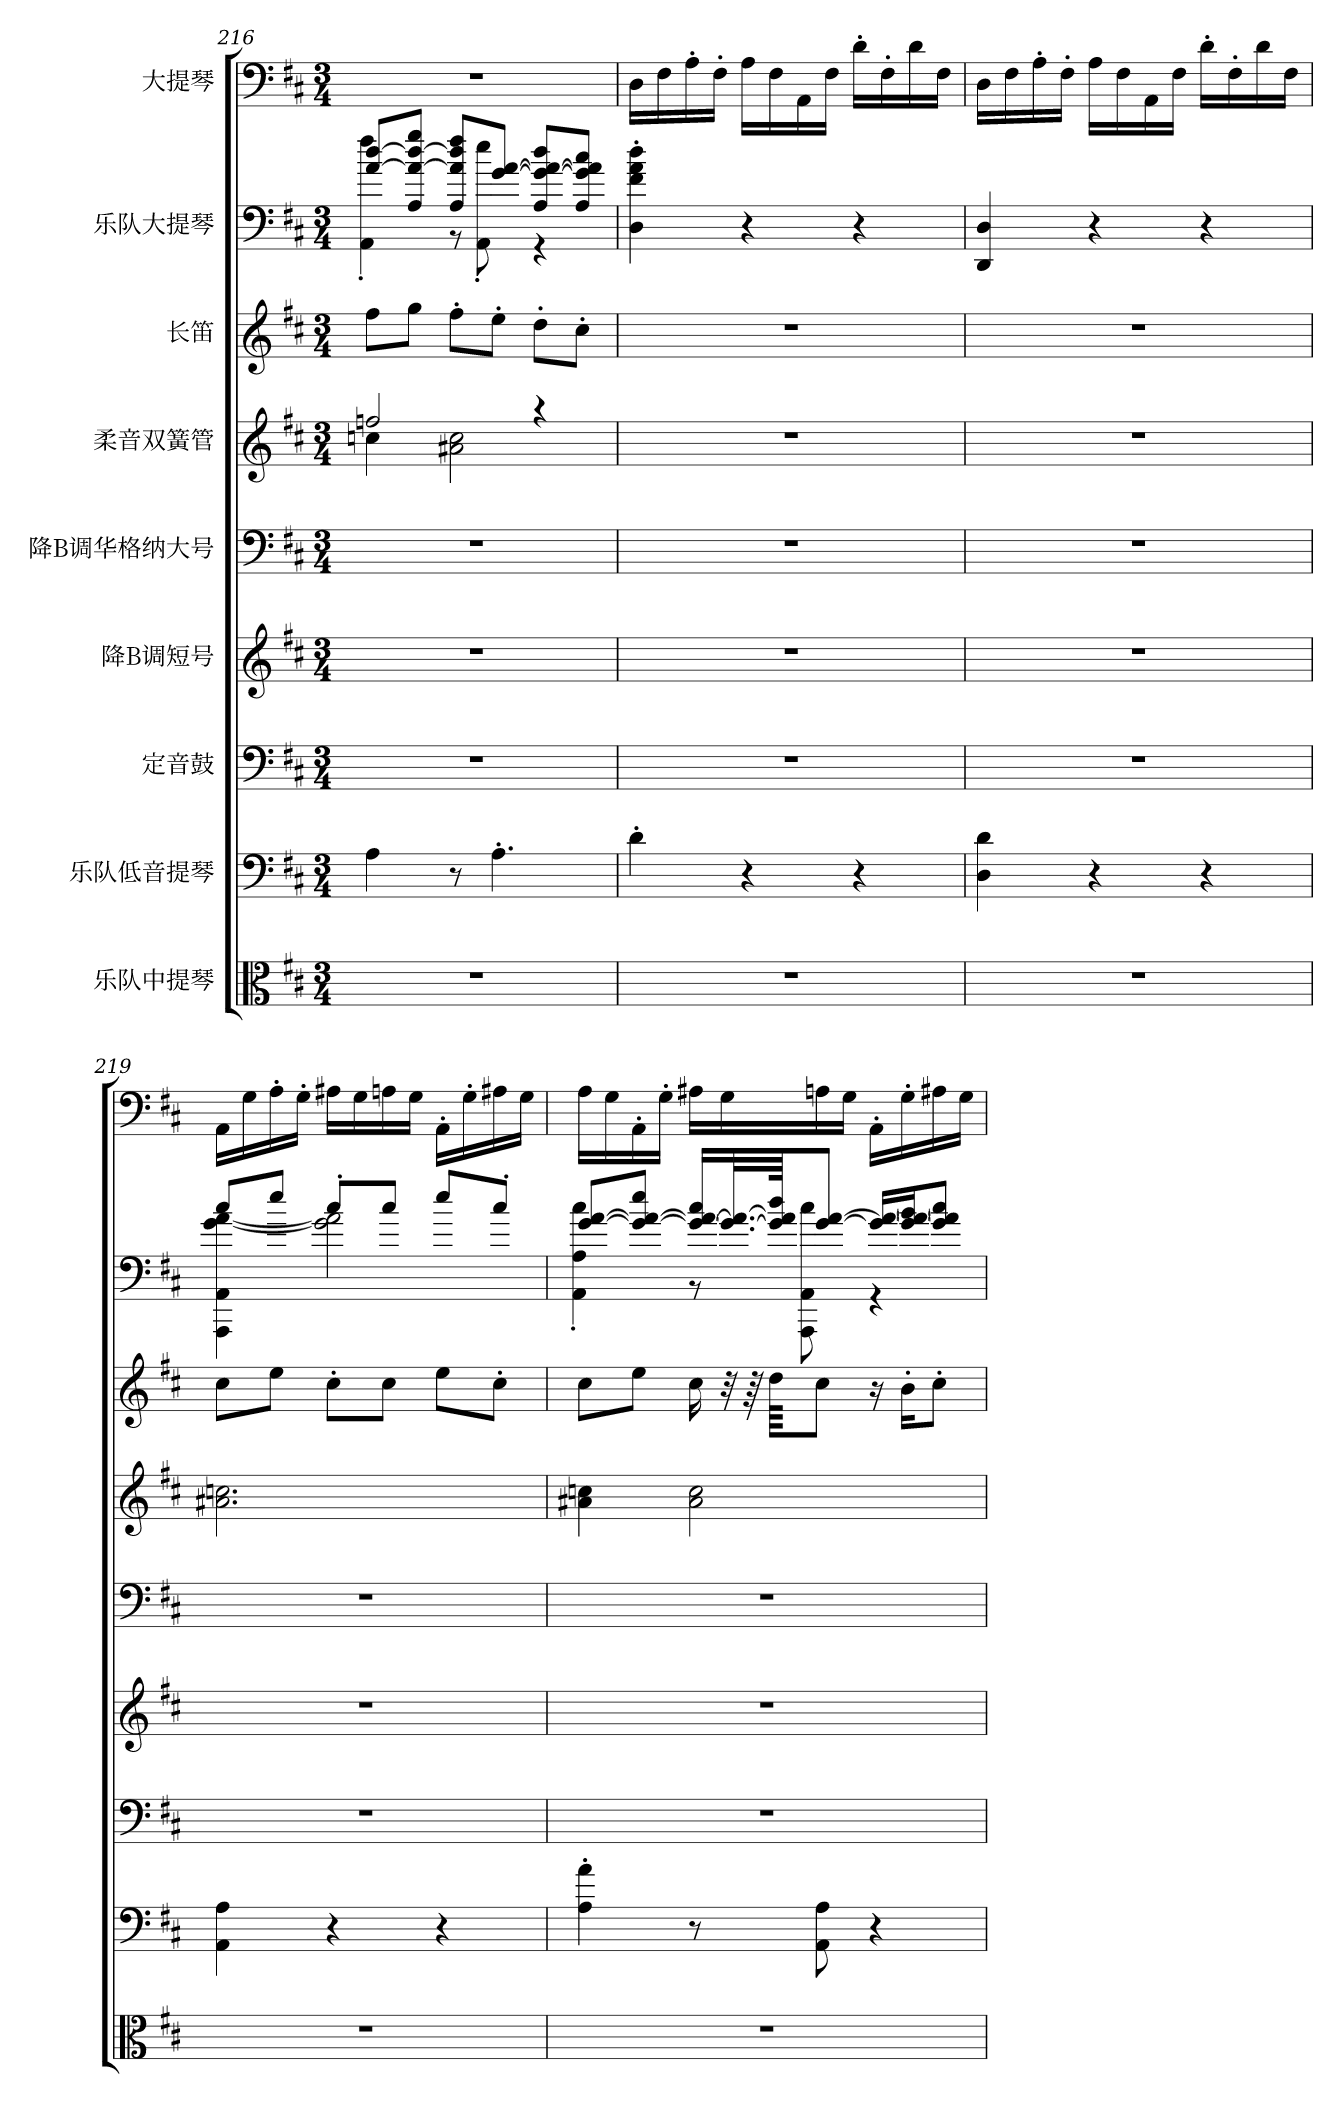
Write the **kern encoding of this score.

**kern	**kern	**kern	**kern	**kern	**kern	**kern	**kern	**kern
*part9	*part8	*part7	*part6	*part5	*part4	*part3	*part2	*part1
*staff9	*staff8	*staff7	*staff6	*staff5	*staff4	*staff3	*staff2	*staff1
*I"乐队中提琴	*I"乐队低音提琴	*I"定音鼓	*I"降B调短号	*I"降B调华格纳大号	*I"柔音双簧管	*I"长笛	*I"乐队大提琴	*I"大提琴
*clefC3	*clefF4	*clefF4	*clefG2	*clefF4	*clefG2	*clefG2	*clefF4	*clefF4
*	*ITrd7c12	*	*ITrd1c2	*ITrd1c2	*ITrd2c3	*	*	*
*k[f#c#]	*k[f#c#]	*k[f#c#]	*k[]	*k[]	*k[f#c#g#d#a#]	*k[f#c#]	*k[f#c#]	*k[f#c#]
*M3/4	*M3/4	*M3/4	*M3/4	*M3/4	*M3/4	*M3/4	*M3/4	*M3/4
=216	=216	=216	=216	=216	=216	=216	=216	=216
*	*	*	*	*	*^	*	*^	*
2.r	4AA\	2.r	2.r	2.r	2ddn/	4an\	8ff#\L	[8a/ [8dd/L	4AA\' 4ff#\'	2.r
.	.	.	.	.	.	.	8gg\J	8A/ 8a/_ 8dd/_ 8gg/J	.	.
.	8r	.	.	.	.	2f##X\ 2a\	8ff#'\L	8A/ 8a/] 8dd/] 8ff#/L	8r	.
.	4.AA'\	.	.	.	.	.	8ee'\J	[8g/ [8a/J	8AA\' 8ee\'	.
.	.	.	.	.	4r	.	8dd'\L	8A/ 8g/_ 8a/_ 8dd/L	4r	.
.	.	.	.	.	.	.	8cc#'\J	8A/ 8g/] 8a/] 8cc#/J	.	.
*	*	*	*	*	*v	*v	*	*v	*v	*
!!LO:PB:g=z
=217	=217	=217	=217	=217	=217	=217	=217	=217
2.r	4D'\	2.r	2.r	2.r	2.r	2.r	4D\' 4f#\' 4a\' 4dd\'	16D\LL
.	.	.	.	.	.	.	.	16F#\
.	.	.	.	.	.	.	.	16A'\
.	.	.	.	.	.	.	.	16F#'\JJ
.	4r	.	.	.	.	.	4r	16A\LL
.	.	.	.	.	.	.	.	16F#\
.	.	.	.	.	.	.	.	16AA\
.	.	.	.	.	.	.	.	16F#\JJ
.	4r	.	.	.	.	.	4r	16d'\LL
.	.	.	.	.	.	.	.	16F#'\
.	.	.	.	.	.	.	.	16d\
.	.	.	.	.	.	.	.	16F#\JJ
=218	=218	=218	=218	=218	=218	=218	=218	=218
2.r	4DD\ 4D\	2.r	2.r	2.r	2.r	2.r	4DD/ 4D/	16D\LL
.	.	.	.	.	.	.	.	16F#\
.	.	.	.	.	.	.	.	16A'\
.	.	.	.	.	.	.	.	16F#'\JJ
.	4r	.	.	.	.	.	4r	16A\LL
.	.	.	.	.	.	.	.	16F#\
.	.	.	.	.	.	.	.	16AA\
.	.	.	.	.	.	.	.	16F#\JJ
.	4r	.	.	.	.	.	4r	16d'\LL
.	.	.	.	.	.	.	.	16F#'\
.	.	.	.	.	.	.	.	16d\
.	.	.	.	.	.	.	.	16F#\JJ
=219	=219	=219	=219	=219	=219	=219	=219	=219
*	*	*	*	*	*	*	*^	*
2.r	4AAA\ 4AA\	2.r	2.r	2.r	2.f##X\ 2.an\	8cc#\L	8cc#/L	4AAA\ 4AA\ [4g\ [4a\	16AA\LL
.	.	.	.	.	.	.	.	.	16G\
.	.	.	.	.	.	8ee\J	8ee/J	.	16A'\
.	.	.	.	.	.	.	.	.	16G'\JJ
.	4r	.	.	.	.	8cc#'\L	8cc#'/L	2g\] 2a\]	16A#X\LL
.	.	.	.	.	.	.	.	.	16G\
.	.	.	.	.	.	8cc#\J	8cc#/J	.	16An\
.	.	.	.	.	.	.	.	.	16G\JJ
.	4r	.	.	.	.	8ee\L	8ee/L	.	16AA'\LL
.	.	.	.	.	.	.	.	.	16G'\
.	.	.	.	.	.	8cc#'\J	8cc#'/J	.	16A#X\
.	.	.	.	.	.	.	.	.	16G\JJ
!!LO:PB:g=z
=220	=220	=220	=220	=220	=220	=220	=220	=220	=220
2.r	4AA\' 4A\'	2.r	2.r	2.r	4f##X\ 4an\	8cc#\L	[8g/ [8a/L	4AA\' 4A\' 4cc#\'	16A\LL
.	.	.	.	.	.	.	.	.	16G\
.	.	.	.	.	.	8ee\J	8g/_ 8a/_ 8ee/J	.	16AA'\
.	.	.	.	.	.	.	.	.	16G'\JJ
.	8r	.	.	.	2f##\ 2a\	16cc#\	16g/_ 16a/_ 16cc#/LL	8r	16A#X\LL
.	.	.	.	.	.	32r	32.g/_ 32.a/_L	.	16G\
.	.	.	.	.	.	64r	.	.	.
.	.	.	.	.	.	64dd\KKKL	64g/] 64a/] 64dd/JJK	.	.
.	8AAA\ 8AA\	.	.	.	.	8cc#\J	[8g/ [8a/J	8AAA\ 8AA\ 8cc#\	16An\
.	.	.	.	.	.	.	.	.	16G\JJ
.	4r	.	.	.	.	16r	16g/_ 16a/_LL	4r	16AA'\LL
.	.	.	.	.	.	16b'\KL	16g/_ 16a/_ 16b/J	.	16G'\
.	.	.	.	.	.	8cc#'\J	8g/] 8a/] 8cc#/J	.	16A#X\
.	.	.	.	.	.	.	.	.	16G\JJ
*	*	*	*	*	*	*	*v	*v	*
=	=	=	=	=	=	=	=	=
*-	*-	*-	*-	*-	*-	*-	*-	*-
